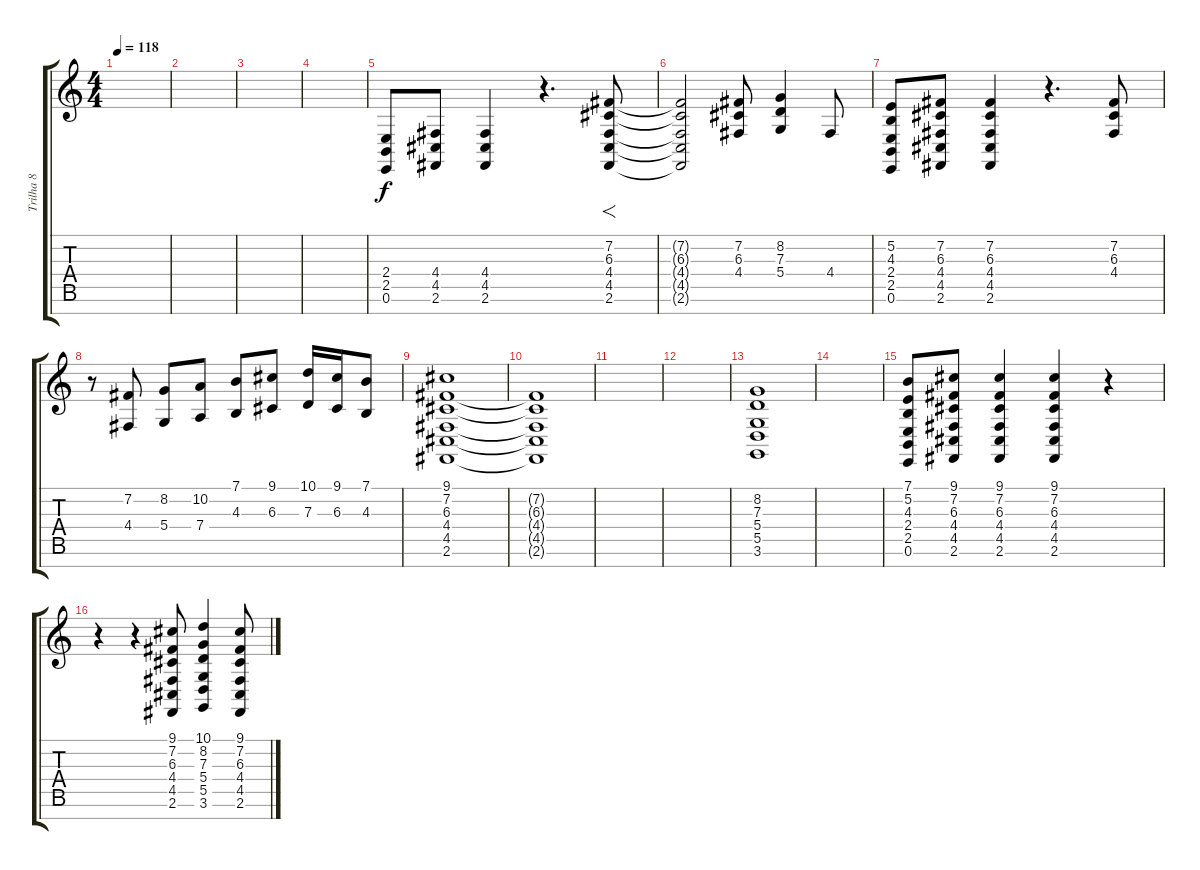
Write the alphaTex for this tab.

\track ("Trilha 8" "Trilha 8") {instrument tremolostrings}
\staff {score tabs}
\tuning (E4 B3 G3 D3 A2 E2 B1) {hide}
\ts (4 4)
\tempo 118
\clef g2
\ks c
|
|
|
|
(2.4 2.5 0.6).8 (4.4 4.5 2.6).8 (4.4 4.5 2.6).4 r.4{d} (7.2 6.3 4.4 4.5 2.6).8{f} |
(7.2{t} 6.3{t} 4.4{t} 4.5{t} 2.6{t}).2 (7.2 6.3 4.4).8{instrument tremolostrings} (8.2 7.3 5.4).4 4.4.8 |
(5.2 4.3 2.4 2.5 0.6).8 (7.2 6.3 4.4 4.5 2.6).8 (7.2 6.3 4.4 4.5 2.6).4 r.4{d} (7.2 6.3 4.4).8 |
r.8 (7.2 4.4).8 (8.2 5.4).8 (10.2 7.4).8 (7.1 4.3).8 (9.1 6.3).8 (10.1 7.3).16 (9.1 6.3).16 (7.1 4.3).8 |
(9.1 7.2 6.3 4.4 4.5 2.6).1 |
(7.2{t} 6.3{t} 4.4{t} 4.5{t} 2.6{t}).1 |
|
|
(8.2 7.3 5.4 5.5 3.6).1 |
|
(7.1 5.2 4.3 2.4 2.5 0.6).8 (9.1 7.2 6.3 4.4 4.5 2.6).8 (9.1 7.2 6.3 4.4 4.5 2.6).4 (9.1 7.2 6.3 4.4 4.5 2.6).4 r.4 |
r.4 r.4 (9.1 7.2 6.3 4.4 4.5 2.6).8 (10.1 8.2 7.3 5.4 5.5 3.6).4 (9.1 7.2 6.3 4.4 4.5 2.6).8
